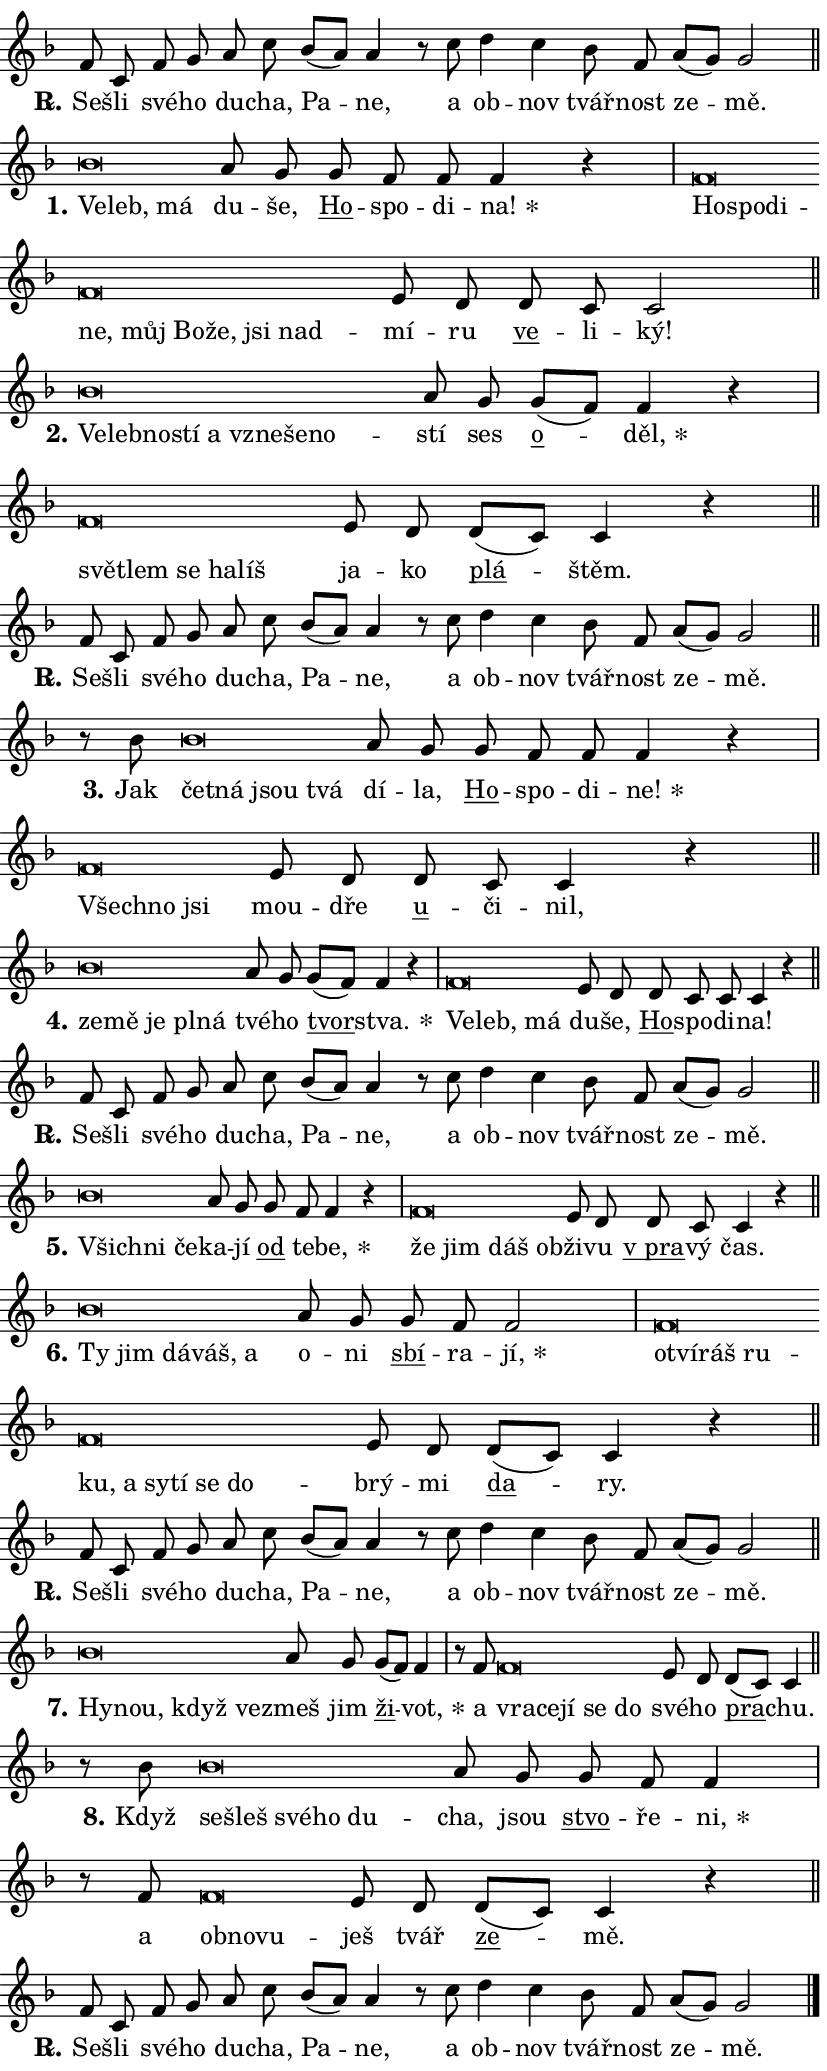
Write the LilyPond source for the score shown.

\version "2.24.0"
\header { tagline = "" }
\paper {
  indent = 0\cm
  top-margin = 0\cm
  right-margin = 0.13\cm % to fit lyric hyphens
  bottom-margin = 0\cm
  left-margin = 0\cm
  paper-width = 14\cm
  page-breaking = #ly:one-page-breaking
  system-system-spacing.basic-distance = #11
  score-system-spacing.basic-distance = #11
  ragged-last = ##f
}


%% Author: Thomas Morley
%% https://lists.gnu.org/archive/html/lilypond-user/2020-05/msg00002.html
#(define (line-position grob)
"Returns position of @var[grob} in current system:
   @code{'start}, if at first time-step
   @code{'end}, if at last time-step
   @code{'middle} otherwise
"
  (let* ((col (ly:item-get-column grob))
         (ln (ly:grob-object col 'left-neighbor))
         (rn (ly:grob-object col 'right-neighbor))
         (col-to-check-left (if (ly:grob? ln) ln col))
         (col-to-check-right (if (ly:grob? rn) rn col))
         (break-dir-left
           (and
             (ly:grob-property col-to-check-left 'non-musical #f)
             (ly:item-break-dir col-to-check-left)))
         (break-dir-right
           (and
             (ly:grob-property col-to-check-right 'non-musical #f)
             (ly:item-break-dir col-to-check-right))))
        (cond ((eqv? 1 break-dir-left) 'start)
              ((eqv? -1 break-dir-right) 'end)
              (else 'middle))))

#(define (tranparent-at-line-position vctor)
  (lambda (grob)
  "Relying on @code{line-position} select the relevant enry from @var{vctor}.
Used to determine transparency,"
    (case (line-position grob)
      ((end) (not (vector-ref vctor 0)))
      ((middle) (not (vector-ref vctor 1)))
      ((start) (not (vector-ref vctor 2))))))

noteHeadBreakVisibility =
#(define-music-function (break-visibility)(vector?)
"Makes @code{NoteHead}s transparent relying on @var{break-visibility}"
#{
  \override NoteHead.transparent =
    #(tranparent-at-line-position break-visibility)
#})

#(define delete-ledgers-for-transparent-note-heads
  (lambda (grob)
    "Reads whether a @code{NoteHead} is transparent.
If so this @code{NoteHead} is removed from @code{'note-heads} from
@var{grob}, which is supposed to be @code{LedgerLineSpanner}.
As a result ledgers are not printed for this @code{NoteHead}"
    (let* ((nhds-array (ly:grob-object grob 'note-heads))
           (nhds-list
             (if (ly:grob-array? nhds-array)
                 (ly:grob-array->list nhds-array)
                 '()))
           ;; Relies on the transparent-property being done before
           ;; Staff.LedgerLineSpanner.after-line-breaking is executed.
           ;; This is fragile ...
           (to-keep
             (remove
               (lambda (nhd)
                 (ly:grob-property nhd 'transparent #f))
               nhds-list)))
      ;; TODO find a better method to iterate over grob-arrays, similiar
      ;; to filter/remove etc for lists
      ;; For now rebuilt from scratch
      (set! (ly:grob-object grob 'note-heads)  '())
      (for-each
        (lambda (nhd)
          (ly:pointer-group-interface::add-grob grob 'note-heads nhd))
        to-keep))))

squashNotes = {
  \override NoteHead.X-extent = #'(-0.2 . 0.2)
  \override NoteHead.Y-extent = #'(-0.75 . 0)
  \override NoteHead.stencil =
    #(lambda (grob)
       (let ((pos (ly:grob-property grob 'staff-position)))
         (begin
           (if (< pos -7) (display "ERROR: Lower brevis then expected\n") (display ""))
           (if (<= pos -6) ly:text-interface::print ly:note-head::print))))
}
unSquashNotes = {
  \revert NoteHead.X-extent
  \revert NoteHead.Y-extent
  \revert NoteHead.stencil
}

hideNotes = \noteHeadBreakVisibility #begin-of-line-visible
unHideNotes = \noteHeadBreakVisibility #all-visible

% work-around for resetting accidentals
% https://lilypond.org/doc/v2.23/Documentation/notation/displaying-rhythms#unmetered-music
cadenzaMeasure = {
  \cadenzaOff
  \partial 1024 s1024
  \cadenzaOn
}

#(define-markup-command (accent layout props text) (markup?)
  "Underline accented syllable"
  (interpret-markup layout props
    #{\markup \override #'(offset . 4.3) \underline { #text }#}))

responsum = \markup \concat {
  "R" \hspace #-1.05 \path #0.1 #'((moveto 0 0.07) (lineto 0.9 0.8)) \hspace #0.05 "."
}

spaceSize = #0.6828661417322834 % exact space size for TeX Gyre Schola

\layout {
  \context {
    \Staff
    \remove "Time_signature_engraver"
    \override LedgerLineSpanner.after-line-breaking = #delete-ledgers-for-transparent-note-heads
  }
  \context {
    \Lyrics {
      \override LyricSpace.minimum-distance = \spaceSize
      \override LyricText.font-name = #"TeX Gyre Schola"
      \override LyricText.font-size = 1
      \override StanzaNumber.font-name = #"TeX Gyre Schola Bold"
      \override StanzaNumber.font-size = 1
    }
  }
  \context {
    \Score 
    \override NoteHead.text =
      #(lambda (grob) 
        (let ((pos (ly:grob-property grob 'staff-position)))
          #{\markup {
            \combine
              \halign #-0.55 \raise #(if (= pos -6) 0 0.5) \override #'(thickness . 2) \draw-line #'(3.2 . 0)
              \musicglyph "noteheads.sM1"
          }#}))
  }
}

% magnetic-lyrics.ily
%
%   written by
%     Jean Abou Samra <jean@abou-samra.fr>
%     Werner Lemberg <wl@gnu.org>
%
%   adapted by
%     Jiri Hon <jiri.hon@gmail.com>
%
% Version 2022-Apr-15

% https://www.mail-archive.com/lilypond-user@gnu.org/msg149350.html

#(define (Left_hyphen_pointer_engraver context)
   "Collect syllable-hyphen-syllable occurrences in lyrics and store
them in properties.  This engraver only looks to the left.  For
example, if the lyrics input is @code{foo -- bar}, it does the
following.

@itemize @bullet
@item
Set the @code{text} property of the @code{LyricHyphen} grob between
@q{foo} and @q{bar} to @code{foo}.

@item
Set the @code{left-hyphen} property of the @code{LyricText} grob with
text @q{foo} to the @code{LyricHyphen} grob between @q{foo} and
@q{bar}.
@end itemize

Use this auxiliary engraver in combination with the
@code{lyric-@/text::@/apply-@/magnetic-@/offset!} hook."
   (let ((hyphen #f)
         (text #f))
     (make-engraver
      (acknowledgers
       ((lyric-syllable-interface engraver grob source-engraver)
        (set! text grob)))
      (end-acknowledgers
       ((lyric-hyphen-interface engraver grob source-engraver)
        ;(when (not (grob::has-interface grob 'lyric-space-interface))
          (set! hyphen grob)));)
      ((stop-translation-timestep engraver)
       (when (and text hyphen)
         (ly:grob-set-object! text 'left-hyphen hyphen))
       (set! text #f)
       (set! hyphen #f)))))

#(define (lyric-text::apply-magnetic-offset! grob)
   "If the space between two syllables is less than the value in
property @code{LyricText@/.details@/.squash-threshold}, move the right
syllable to the left so that it gets concatenated with the left
syllable.

Use this function as a hook for
@code{LyricText@/.after-@/line-@/breaking} if the
@code{Left_@/hyphen_@/pointer_@/engraver} is active."
   (let ((hyphen (ly:grob-object grob 'left-hyphen #f)))
     (when hyphen
       (let ((left-text (ly:spanner-bound hyphen LEFT)))
         (when (grob::has-interface left-text 'lyric-syllable-interface)
           (let* ((common (ly:grob-common-refpoint grob left-text X))
                  (this-x-ext (ly:grob-extent grob common X))
                  (left-x-ext
                   (begin
                     ;; Trigger magnetism for left-text.
                     (ly:grob-property left-text 'after-line-breaking)
                     (ly:grob-extent left-text common X)))
                  ;; `delta` is the gap width between two syllables.
                  (delta (- (interval-start this-x-ext)
                            (interval-end left-x-ext)))
                  (details (ly:grob-property grob 'details))
                  (threshold (assoc-get 'squash-threshold details 0.2)))
             (when (< delta threshold)
               (let* (;; We have to manipulate the input text so that
                      ;; ligatures crossing syllable boundaries are not
                      ;; disabled.  For languages based on the Latin
                      ;; script this is essentially a beautification.
                      ;; However, for non-Western scripts it can be a
                      ;; necessity.
                      (lt (ly:grob-property left-text 'text))
                      (rt (ly:grob-property grob 'text))
                      (is-space (grob::has-interface hyphen 'lyric-space-interface))
                      (space (if is-space " " ""))
                      (extra-delta (if is-space spaceSize 0))
                      ;; Append new syllable.
                      (ltrt-space (if (and (string? lt) (string? rt))
                                (string-append lt space rt)
                                (make-concat-markup (list lt space rt))))
                      ;; Right-align `ltrt` to the right side.
                      (ltrt-space-markup (grob-interpret-markup
                               grob
                               (make-translate-markup
                                (cons (interval-length this-x-ext) 0)
                                (make-right-align-markup ltrt-space)))))
                 (begin
                   ;; Don't print `left-text`.
                   (ly:grob-set-property! left-text 'stencil #f)
                   ;; Set text and stencil (which holds all collected
                   ;; syllables so far) and shift it to the left.
                   (ly:grob-set-property! grob 'text ltrt-space)
                   (ly:grob-set-property! grob 'stencil ltrt-space-markup)
                   (ly:grob-translate-axis! grob (- (- delta extra-delta)) X))))))))))


#(define (lyric-hyphen::displace-bounds-first grob)
   ;; Make very sure this callback isn't triggered too early.
   (let ((left (ly:spanner-bound grob LEFT))
         (right (ly:spanner-bound grob RIGHT)))
     (ly:grob-property left 'after-line-breaking)
     (ly:grob-property right 'after-line-breaking)
     (ly:lyric-hyphen::print grob)))

squashThreshold = #0.4

\layout {
  \context {
    \Lyrics
    \consists #Left_hyphen_pointer_engraver
    \override LyricText.after-line-breaking =
      #lyric-text::apply-magnetic-offset!
    \override LyricHyphen.stencil = #lyric-hyphen::displace-bounds-first
    \override LyricText.details.squash-threshold = \squashThreshold
    \override LyricHyphen.minimum-distance = 0
    \override LyricHyphen.minimum-length = \squashThreshold
  }
}

squashText = \override LyricText.details.squash-threshold = 9999
unSquashText = \override LyricText.details.squash-threshold = \squashThreshold

leftText = \override LyricText.self-alignment-X = #LEFT
unLeftText = \revert LyricText.self-alignment-X

starOffset = #(lambda (grob) 
                (let ((x_offset (ly:self-alignment-interface::aligned-on-x-parent grob)))
                  (if (= x_offset 0) 0 (+ x_offset 1.2))))

star = #(define-music-function (syllable)(string?)
"Append star separator at the end of a syllable"
#{
  \once \override LyricText.X-offset = #starOffset
  \lyricmode { \markup {
    #syllable
    \override #'((font-name . "TeX Gyre Schola Bold")) \hspace #0.2 \lower #0.65 \larger "*"
  } }
#})

starAccent = #(define-music-function (syllable)(string?)
"Append star separator at the end of a syllable and make accent"
#{
  \once \override LyricText.X-offset = #starOffset
  \lyricmode { \markup {
    \accent #syllable
    \override #'((font-name . "TeX Gyre Schola Bold")) \hspace #0.2 \lower #0.65 \larger "*"
  } }
#})

breath = #(define-music-function (syllable)(string?)
"Append breathing indicator at the end of a syllable"
#{
  \lyricmode { \markup { #syllable "+" } }
#})

optionalBreath = #(define-music-function (syllable)(string?)
"Append optional breathing indicator at the end of a syllable"
#{
  \lyricmode { \markup { #syllable "(+)" } }
#})


\score {
    <<
        \new Voice = "melody" { \cadenzaOn \key f \major \relative { f'8 c f g a c \bar "" bes[( a)] a4 \bar "" r8 c d4 c \bar "" bes8 f \bar "" a[( g)] g2 \cadenzaMeasure \bar "||" \break } }
        \new Lyrics \lyricsto "melody" { \lyricmode { \set stanza = \responsum
Se -- šli své -- ho du -- cha, Pa -- ne, a ob -- nov tvář -- nost ze -- mě. } }
    >>
    \layout {}
}

\score {
    <<
        \new Voice = "melody" { \cadenzaOn \key f \major \relative { \squashNotes bes'\breve*1/16 \hideNotes \breve*1/16 \breve*1/16 \bar "" \unHideNotes \unSquashNotes a8 g \bar "" g f f f4 r \cadenzaMeasure \bar "|" \squashNotes f\breve*1/16 \hideNotes \breve*1/16 \bar "" \breve*1/16 \bar "" \breve*1/16 \bar "" \breve*1/16 \bar "" \breve*1/16 \bar "" \breve*1/16 \bar "" \breve*1/16 \breve*1/16 \bar "" \unHideNotes \unSquashNotes e8 d \bar "" d c c2 \cadenzaMeasure \bar "||" \break } }
        \new Lyrics \lyricsto "melody" { \lyricmode { \set stanza = "1."
\leftText Ve -- \squashText leb, má \unLeftText \unSquashText du -- še, \markup \accent Ho -- spo -- di -- \star na! \leftText Ho -- \squashText spo -- di -- ne, můj Bo -- že, jsi nad -- \unLeftText \unSquashText mí -- ru \markup \accent ve -- li -- ký! } }
    >>
    \layout {}
}

\score {
    <<
        \new Voice = "melody" { \cadenzaOn \key f \major \relative { \squashNotes bes'\breve*1/16 \hideNotes \breve*1/16 \bar "" \breve*1/16 \bar "" \breve*1/16 \bar "" \breve*1/16 \bar "" \breve*1/16 \bar "" \breve*1/16 \breve*1/16 \bar "" \unHideNotes \unSquashNotes a8 g \bar "" g[( f)] f4 r \cadenzaMeasure \bar "|" \squashNotes f\breve*1/16 \hideNotes \breve*1/16 \bar "" \breve*1/16 \bar "" \breve*1/16 \breve*1/16 \bar "" \unHideNotes \unSquashNotes e8 d \bar "" d[( c)] c4 r \cadenzaMeasure \bar "||" \break } }
        \new Lyrics \lyricsto "melody" { \lyricmode { \set stanza = "2."
\leftText Ve -- \squashText leb -- no -- stí a vzne -- še -- no -- \unLeftText \unSquashText stí ses \markup \accent o -- \star děl, \leftText svě -- \squashText tlem se ha -- líš \unLeftText \unSquashText ja -- ko \markup \accent plá -- štěm. } }
    >>
    \layout {}
}

\score {
    <<
        \new Voice = "melody" { \cadenzaOn \key f \major \relative { f'8 c f g a c \bar "" bes[( a)] a4 \bar "" r8 c d4 c \bar "" bes8 f \bar "" a[( g)] g2 \cadenzaMeasure \bar "||" \break } }
        \new Lyrics \lyricsto "melody" { \lyricmode { \set stanza = \responsum
Se -- šli své -- ho du -- cha, Pa -- ne, a ob -- nov tvář -- nost ze -- mě. } }
    >>
    \layout {}
}

\score {
    <<
        \new Voice = "melody" { \cadenzaOn \key f \major \relative { r8 bes'8 \squashNotes bes\breve*1/16 \hideNotes \breve*1/16 \bar "" \breve*1/16 \breve*1/16 \bar "" \unHideNotes \unSquashNotes a8 g \bar "" g f f f4 r \cadenzaMeasure \bar "|" \squashNotes f\breve*1/16 \hideNotes \breve*1/16 \breve*1/16 \bar "" \unHideNotes \unSquashNotes e8 d \bar "" d c c4 r \cadenzaMeasure \bar "||" \break } }
        \new Lyrics \lyricsto "melody" { \lyricmode { \set stanza = "3."
Jak \leftText čet -- \squashText ná jsou tvá \unLeftText \unSquashText dí -- la, \markup \accent Ho -- spo -- di -- \star ne! \leftText Všech -- \squashText no jsi \unLeftText \unSquashText mou -- dře \markup \accent u -- či -- nil, } }
    >>
    \layout {}
}

\score {
    <<
        \new Voice = "melody" { \cadenzaOn \key f \major \relative { \squashNotes bes'\breve*1/16 \hideNotes \breve*1/16 \bar "" \breve*1/16 \bar "" \breve*1/16 \breve*1/16 \bar "" \unHideNotes \unSquashNotes a8 g \bar "" g[( f)] f4 r \cadenzaMeasure \bar "|" \squashNotes f\breve*1/16 \hideNotes \breve*1/16 \breve*1/16 \bar "" \unHideNotes \unSquashNotes e8 d \bar "" d c c c4 r \cadenzaMeasure \bar "||" \break } }
        \new Lyrics \lyricsto "melody" { \lyricmode { \set stanza = "4."
\leftText ze -- \squashText mě je pl -- ná \unLeftText \unSquashText tvé -- ho \markup \accent tvor -- \star stva. \leftText Ve -- \squashText leb, má \unLeftText \unSquashText du -- še, \markup \accent Ho -- spo -- di -- na! } }
    >>
    \layout {}
}

\score {
    <<
        \new Voice = "melody" { \cadenzaOn \key f \major \relative { f'8 c f g a c \bar "" bes[( a)] a4 \bar "" r8 c d4 c \bar "" bes8 f \bar "" a[( g)] g2 \cadenzaMeasure \bar "||" \break } }
        \new Lyrics \lyricsto "melody" { \lyricmode { \set stanza = \responsum
Se -- šli své -- ho du -- cha, Pa -- ne, a ob -- nov tvář -- nost ze -- mě. } }
    >>
    \layout {}
}

\score {
    <<
        \new Voice = "melody" { \cadenzaOn \key f \major \relative { \squashNotes bes'\breve*1/16 \hideNotes \breve*1/16 \breve*1/16 \bar "" \unHideNotes \unSquashNotes a8 g \bar "" g f f4 r \cadenzaMeasure \bar "|" \squashNotes f\breve*1/16 \hideNotes \breve*1/16 \bar "" \breve*1/16 \breve*1/16 \bar "" \unHideNotes \unSquashNotes e8 d \bar "" d c c4 r \cadenzaMeasure \bar "||" \break } }
        \new Lyrics \lyricsto "melody" { \lyricmode { \set stanza = "5."
\leftText Všich -- \squashText ni če -- \unLeftText \unSquashText ka -- jí \markup \accent od te -- \star be, \leftText že \squashText jim dáš ob -- \unLeftText \unSquashText ži -- vu \markup \accent "v pra" -- vý čas. } }
    >>
    \layout {}
}

\score {
    <<
        \new Voice = "melody" { \cadenzaOn \key f \major \relative { \squashNotes bes'\breve*1/16 \hideNotes \breve*1/16 \bar "" \breve*1/16 \bar "" \breve*1/16 \breve*1/16 \bar "" \unHideNotes \unSquashNotes a8 g \bar "" g f f2 \cadenzaMeasure \bar "|" \squashNotes f\breve*1/16 \hideNotes \breve*1/16 \bar "" \breve*1/16 \bar "" \breve*1/16 \bar "" \breve*1/16 \bar "" \breve*1/16 \bar "" \breve*1/16 \bar "" \breve*1/16 \bar "" \breve*1/16 \breve*1/16 \bar "" \unHideNotes \unSquashNotes e8 d \bar "" d[( c)] c4 r \cadenzaMeasure \bar "||" \break } }
        \new Lyrics \lyricsto "melody" { \lyricmode { \set stanza = "6."
\leftText Ty \squashText jim dá -- váš, a \unLeftText \unSquashText o -- ni \markup \accent sbí -- ra -- \star jí, \leftText o -- \squashText tví -- ráš ru -- ku, a sy -- tí se do -- \unLeftText \unSquashText brý -- mi \markup \accent da -- ry. } }
    >>
    \layout {}
}

\score {
    <<
        \new Voice = "melody" { \cadenzaOn \key f \major \relative { f'8 c f g a c \bar "" bes[( a)] a4 \bar "" r8 c d4 c \bar "" bes8 f \bar "" a[( g)] g2 \cadenzaMeasure \bar "||" \break } }
        \new Lyrics \lyricsto "melody" { \lyricmode { \set stanza = \responsum
Se -- šli své -- ho du -- cha, Pa -- ne, a ob -- nov tvář -- nost ze -- mě. } }
    >>
    \layout {}
}

\score {
    <<
        \new Voice = "melody" { \cadenzaOn \key f \major \relative { \squashNotes bes'\breve*1/16 \hideNotes \breve*1/16 \bar "" \breve*1/16 \breve*1/16 \bar "" \unHideNotes \unSquashNotes a8 g \bar "" g[( f)] f4 \cadenzaMeasure \bar "|" r8 f8 \squashNotes f\breve*1/16 \hideNotes \breve*1/16 \bar "" \breve*1/16 \bar "" \breve*1/16 \breve*1/16 \bar "" \unHideNotes \unSquashNotes e8 d \bar "" d[( c)] c4 \cadenzaMeasure \bar "||" \break } }
        \new Lyrics \lyricsto "melody" { \lyricmode { \set stanza = "7."
\leftText Hy -- \squashText nou, když ve -- \unLeftText \unSquashText zmeš jim \markup \accent ži -- \star vot, a \leftText vra -- \squashText ce -- jí se do \unLeftText \unSquashText své -- ho \markup \accent pra -- chu. } }
    >>
    \layout {}
}

\score {
    <<
        \new Voice = "melody" { \cadenzaOn \key f \major \relative { r8 bes'8 \squashNotes bes\breve*1/16 \hideNotes \breve*1/16 \bar "" \breve*1/16 \bar "" \breve*1/16 \breve*1/16 \bar "" \unHideNotes \unSquashNotes a8 g \bar "" g f f4 \cadenzaMeasure \bar "|" r8 f8 \squashNotes f\breve*1/16 \hideNotes \breve*1/16 \breve*1/16 \bar "" \unHideNotes \unSquashNotes e8 d \bar "" d[( c)] c4 r \cadenzaMeasure \bar "||" \break } }
        \new Lyrics \lyricsto "melody" { \lyricmode { \set stanza = "8."
Když \leftText se -- \squashText šleš své -- ho du -- \unLeftText \unSquashText cha, jsou \markup \accent stvo -- ře -- \star ni, a \leftText ob -- \squashText no -- vu -- \unLeftText \unSquashText ješ tvář \markup \accent ze -- mě. } }
    >>
    \layout {}
}

\score {
    <<
        \new Voice = "melody" { \cadenzaOn \key f \major \relative { f'8 c f g a c \bar "" bes[( a)] a4 \bar "" r8 c d4 c \bar "" bes8 f \bar "" a[( g)] g2 \cadenzaMeasure \bar "||" \break } \bar "|." }
        \new Lyrics \lyricsto "melody" { \lyricmode { \set stanza = \responsum
Se -- šli své -- ho du -- cha, Pa -- ne, a ob -- nov tvář -- nost ze -- mě. } }
    >>
    \layout {}
}
